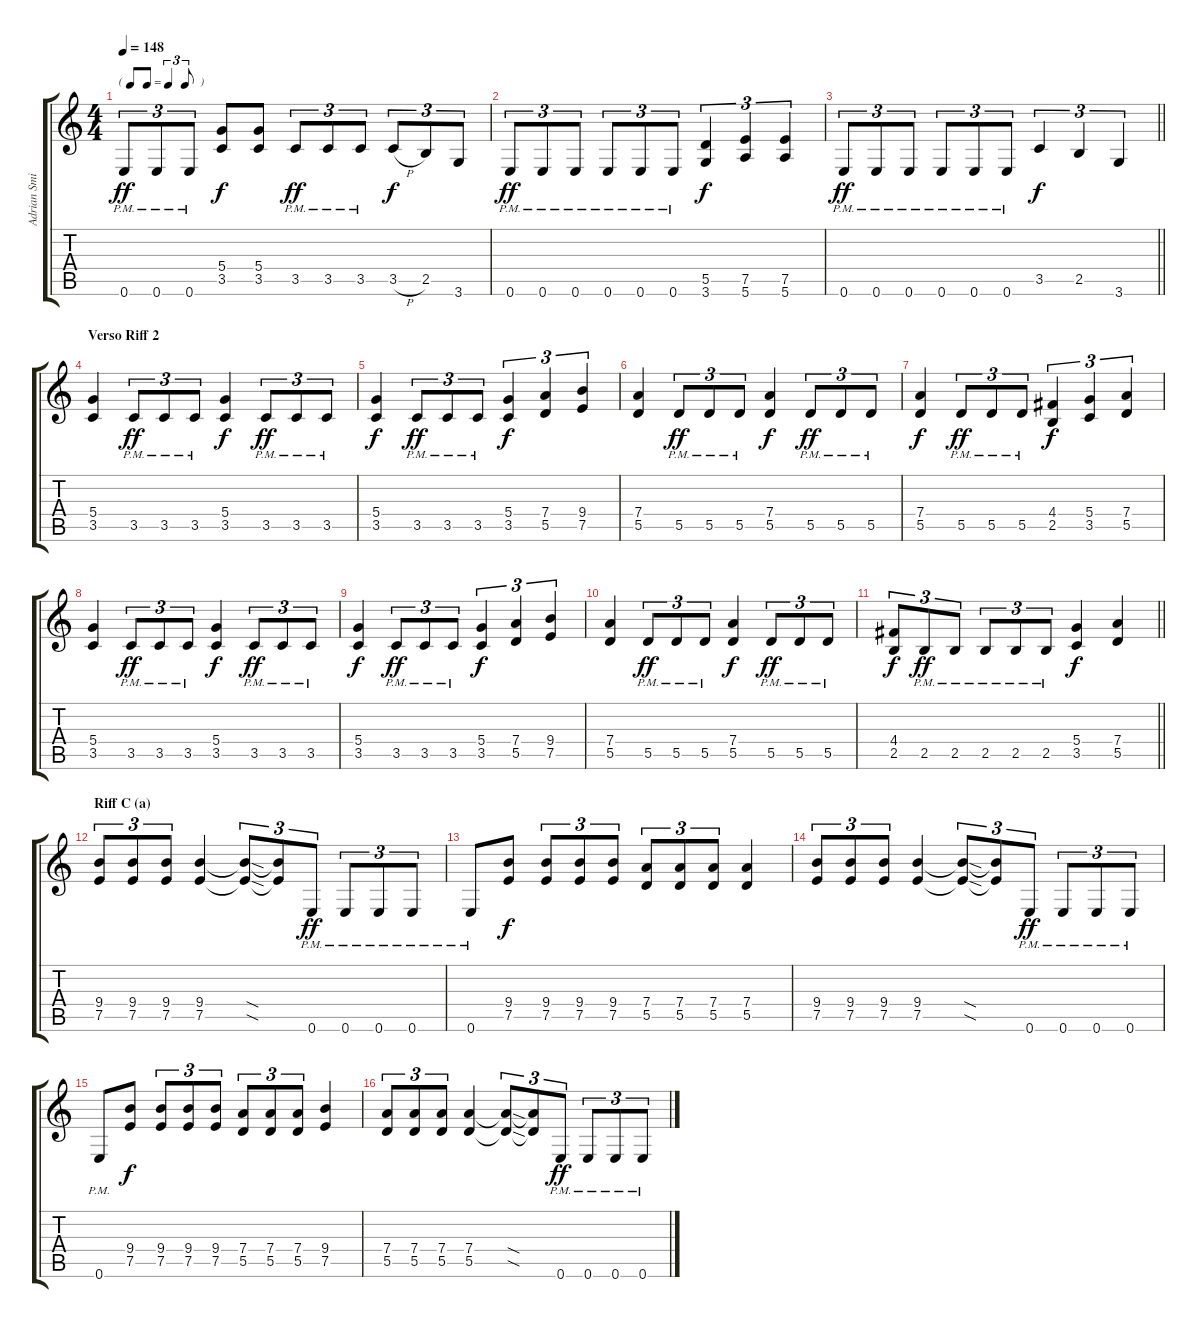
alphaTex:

\track ("Adrian Smith" "Adrian Smi") {instrument overdrivenguitar}
\staff {score tabs}
\tuning (E4 B3 G3 D3 A2 E2) {hide}
\ts (4 4)
\tf triplet8th
\tempo 148
\clef g2
\ks c
0.6{pm}.8{tu (3 2) dy ff} 0.6{pm}.8{tu (3 2)} 0.6{pm}.8{tu (3 2)} (5.4 3.5).8{dy f} (5.4 3.5).8 3.5{pm}.8{tu (3 2) dy ff} 3.5{pm}.8{tu (3 2)} 3.5{pm}.8{tu (3 2)} 3.5{h}.8{tu (3 2) dy f} 2.5.8{tu (3 2)} 3.6.8{tu (3 2)} |
0.6{pm}.8{tu (3 2) dy ff} 0.6{pm}.8{tu (3 2)} 0.6{pm}.8{tu (3 2)} 0.6{pm}.8{tu (3 2)} 0.6{pm}.8{tu (3 2)} 0.6{pm}.8{tu (3 2)} (5.5 3.6).4{tu (3 2) dy f} (7.5 5.6).4{tu (3 2)} (7.5 5.6).4{tu (3 2)} |
\barLineRight lightlight
0.6{pm}.8{tu (3 2) dy ff} 0.6{pm}.8{tu (3 2)} 0.6{pm}.8{tu (3 2)} 0.6{pm}.8{tu (3 2)} 0.6{pm}.8{tu (3 2)} 0.6{pm}.8{tu (3 2)} 3.5.4{tu (3 2) dy f} 2.5.4{tu (3 2)} 3.6.4{tu (3 2)} |
\section ("" "Verso Riff 2")
(5.4 3.5).4 3.5{pm}.8{tu (3 2) dy ff} 3.5{pm}.8{tu (3 2)} 3.5{pm}.8{tu (3 2)} (5.4 3.5).4{dy f} 3.5{pm}.8{tu (3 2) dy ff} 3.5{pm}.8{tu (3 2)} 3.5{pm}.8{tu (3 2)} |
(5.4 3.5).4{dy f} 3.5{pm}.8{tu (3 2) dy ff} 3.5{pm}.8{tu (3 2)} 3.5{pm}.8{tu (3 2)} (5.4 3.5).4{tu (3 2) dy f} (7.4 5.5).4{tu (3 2)} (9.4 7.5).4{tu (3 2)} |
(7.4 5.5).4 5.5{pm}.8{tu (3 2) dy ff} 5.5{pm}.8{tu (3 2)} 5.5{pm}.8{tu (3 2)} (7.4 5.5).4{dy f} 5.5{pm}.8{tu (3 2) dy ff} 5.5{pm}.8{tu (3 2)} 5.5{pm}.8{tu (3 2)} |
(7.4 5.5).4{dy f} 5.5{pm}.8{tu (3 2) dy ff} 5.5{pm}.8{tu (3 2)} 5.5{pm}.8{tu (3 2)} (4.4 2.5).4{tu (3 2) dy f} (5.4 3.5).4{tu (3 2)} (7.4 5.5).4{tu (3 2)} |
(5.4 3.5).4 3.5{pm}.8{tu (3 2) dy ff} 3.5{pm}.8{tu (3 2)} 3.5{pm}.8{tu (3 2)} (5.4 3.5).4{dy f} 3.5{pm}.8{tu (3 2) dy ff} 3.5{pm}.8{tu (3 2)} 3.5{pm}.8{tu (3 2)} |
(5.4 3.5).4{dy f} 3.5{pm}.8{tu (3 2) dy ff} 3.5{pm}.8{tu (3 2)} 3.5{pm}.8{tu (3 2)} (5.4 3.5).4{tu (3 2) dy f} (7.4 5.5).4{tu (3 2)} (9.4 7.5).4{tu (3 2)} |
(7.4 5.5).4 5.5{pm}.8{tu (3 2) dy ff} 5.5{pm}.8{tu (3 2)} 5.5{pm}.8{tu (3 2)} (7.4 5.5).4{dy f} 5.5{pm}.8{tu (3 2) dy ff} 5.5{pm}.8{tu (3 2)} 5.5{pm}.8{tu (3 2)} |
\barLineRight lightlight
(4.4 2.5).8{tu (3 2) dy f} 2.5{pm}.8{tu (3 2) dy ff} 2.5{pm}.8{tu (3 2)} 2.5{pm}.8{tu (3 2)} 2.5{pm}.8{tu (3 2)} 2.5{pm}.8{tu (3 2)} (5.4 3.5).4{dy f} (7.4 5.5).4 |
\section ("" "Riff C (a)")
(9.4 7.5).8{tu (3 2)} (9.4 7.5).8{tu (3 2)} (9.4 7.5).8{tu (3 2)} (9.4 7.5).4 (9.4{sod t} 7.5{sod t}).8{tu (3 2)} (9.4{t} 7.5{t}).8{tu (3 2)} 0.6{pm}.8{tu (3 2) dy ff} 0.6{pm}.8{tu (3 2)} 0.6{pm}.8{tu (3 2)} 0.6{pm}.8{tu (3 2)} |
0.6{pm}.8 (9.4 7.5).8{dy f} (9.4 7.5).8{tu (3 2)} (9.4 7.5).8{tu (3 2)} (9.4 7.5).8{tu (3 2)} (7.4 5.5).8{tu (3 2)} (7.4 5.5).8{tu (3 2)} (7.4 5.5).8{tu (3 2)} (7.4 5.5).4 |
(9.4 7.5).8{tu (3 2)} (9.4 7.5).8{tu (3 2)} (9.4 7.5).8{tu (3 2)} (9.4 7.5).4 (9.4{sod t} 7.5{sod t}).8{tu (3 2)} (9.4{t} 7.5{t}).8{tu (3 2)} 0.6{pm}.8{tu (3 2) dy ff} 0.6{pm}.8{tu (3 2)} 0.6{pm}.8{tu (3 2)} 0.6{pm}.8{tu (3 2)} |
0.6{pm}.8 (9.4 7.5).8{dy f} (9.4 7.5).8{tu (3 2)} (9.4 7.5).8{tu (3 2)} (9.4 7.5).8{tu (3 2)} (7.4 5.5).8{tu (3 2)} (7.4 5.5).8{tu (3 2)} (7.4 5.5).8{tu (3 2)} (9.4 7.5).4 |
(7.4 5.5).8{tu (3 2)} (7.4 5.5).8{tu (3 2)} (7.4 5.5).8{tu (3 2)} (7.4 5.5).4 (7.4{sod t} 5.5{sod t}).8{tu (3 2)} (7.4{t} 5.5{t}).8{tu (3 2)} 0.6{pm}.8{tu (3 2) dy ff} 0.6{pm}.8{tu (3 2)} 0.6{pm}.8{tu (3 2)} 0.6{pm}.8{tu (3 2)}
